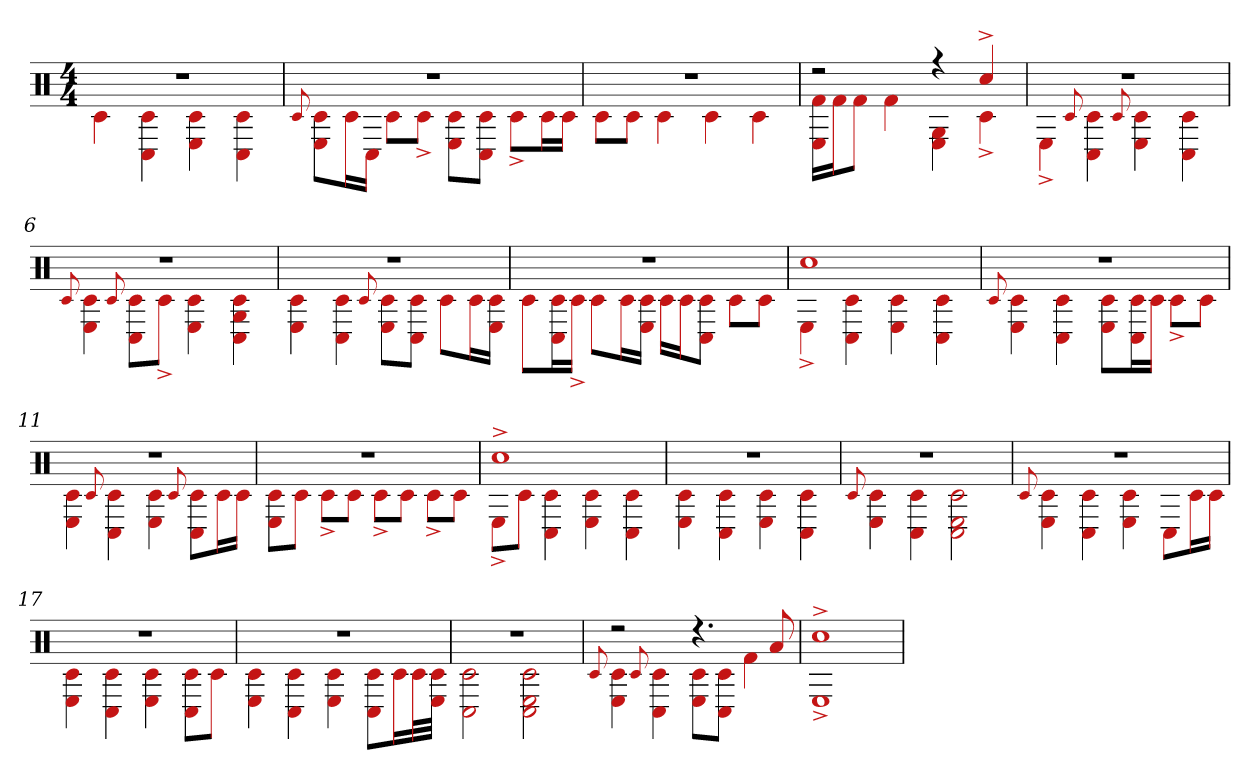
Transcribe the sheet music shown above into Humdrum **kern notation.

**kern
*part1
*staff1
*clefX
*k[]
*M4/4
=1
*^
1r	4c#
.	4C# 4c#
.	4E 4c#
.	4C# 4c#
=2	=2
.	8qqc#
1r	8c# 8EL
.	16c#L
.	16C#JJ
.	8c#L
.	8c#^J
.	8E 8c#L
.	8c# 8C#J
.	8c#^L
.	16c#L
.	16c#JJ
=3	=3
1r	8c#L
.	8c#J
.	4c#
.	4c#
.	4c#
=4	=4
2r	16f# 16ELL
.	16f#J
.	8f#J
.	4f#
4r	4G 4E
4cc#^	4c#^
=5	=5
1r	4E^
.	8qqc#
.	4C# 4c#
.	8qqc#
.	4c# 4E
.	4C# 4c#
=6	=6
.	8qqc#
1r	4c# 4E
.	8qqc#
.	8C# 8c#L
.	8c#^J
.	4c# 4E
.	4C# 4G 4c#
=7	=7
1r	4c# 4E
.	4C# 4c#
.	8qqc#
.	8E 8c#L
.	8c# 8C#J
.	8c#L
.	16c#L
.	16c# 16EJJ
=8	=8
1r	8c#L
.	16c# 16C#L
.	16c#^JJ
.	8c#L
.	16c#L
.	16c# 16EJJ
.	16c#LL
.	16c#J
.	8C# 8c#J
.	8c#L
.	8c#J
=9	=9
1cc#	4E^
.	4C# 4c#
.	4c# 4E
.	4C# 4c#
=10	=10
.	8qqc#
1r	4c# 4E
.	4C# 4c#
.	8E 8c#L
.	16c# 16C#L
.	16c#JJ
.	8c#^L
.	8c#J
=11	=11
1r	4E 4c#
.	8qqc#
.	4C# 4c#
.	4c# 4E
.	8qqc#
.	8C# 8c#L
.	16c#L
.	16c#JJ
=12	=12
1r	8c# 8EL
.	8c#J
.	8c#^L
.	8c#J
.	8c#^L
.	8c#J
.	8c#^L
.	8c#J
=13	=13
1cc#^	8E^L
.	8c#J
.	4C# 4c#
.	4E 4c#
.	4C# 4c#
=14	=14
1r	4E 4c#
.	4C# 4c#
.	4c# 4E
.	4C# 4c#
=15	=15
.	8qqc#
1r	4c# 4E
.	4C# 4c#
.	2E 2C# 2c#
=16	=16
.	8qqc#
1r	4c# 4E
.	4C# 4c#
.	4c# 4E
.	8C#L
.	16c#L
.	16c#JJ
=17	=17
1r	4E 4c#
.	4C# 4c#
.	4c# 4E
.	8C# 8c#L
.	8c#J
=18	=18
1r	4c# 4E
.	4C# 4c#
.	4c# 4E
.	8C# 8c#L
.	16c#L
.	32c#L
.	32c# 32EJJJ
=19	=19
1r	2C# 2c#
.	2E 2C# 2c#
=20	=20
.	8qqc#
2r	4c# 4E
.	8qqc#
.	4C# 4c#
4.r	8E 8c#L
.	8c# 8C#J
.	4f#
8a	.
=21	=21
1cc#^	1E^
*v	*v
=
*-
